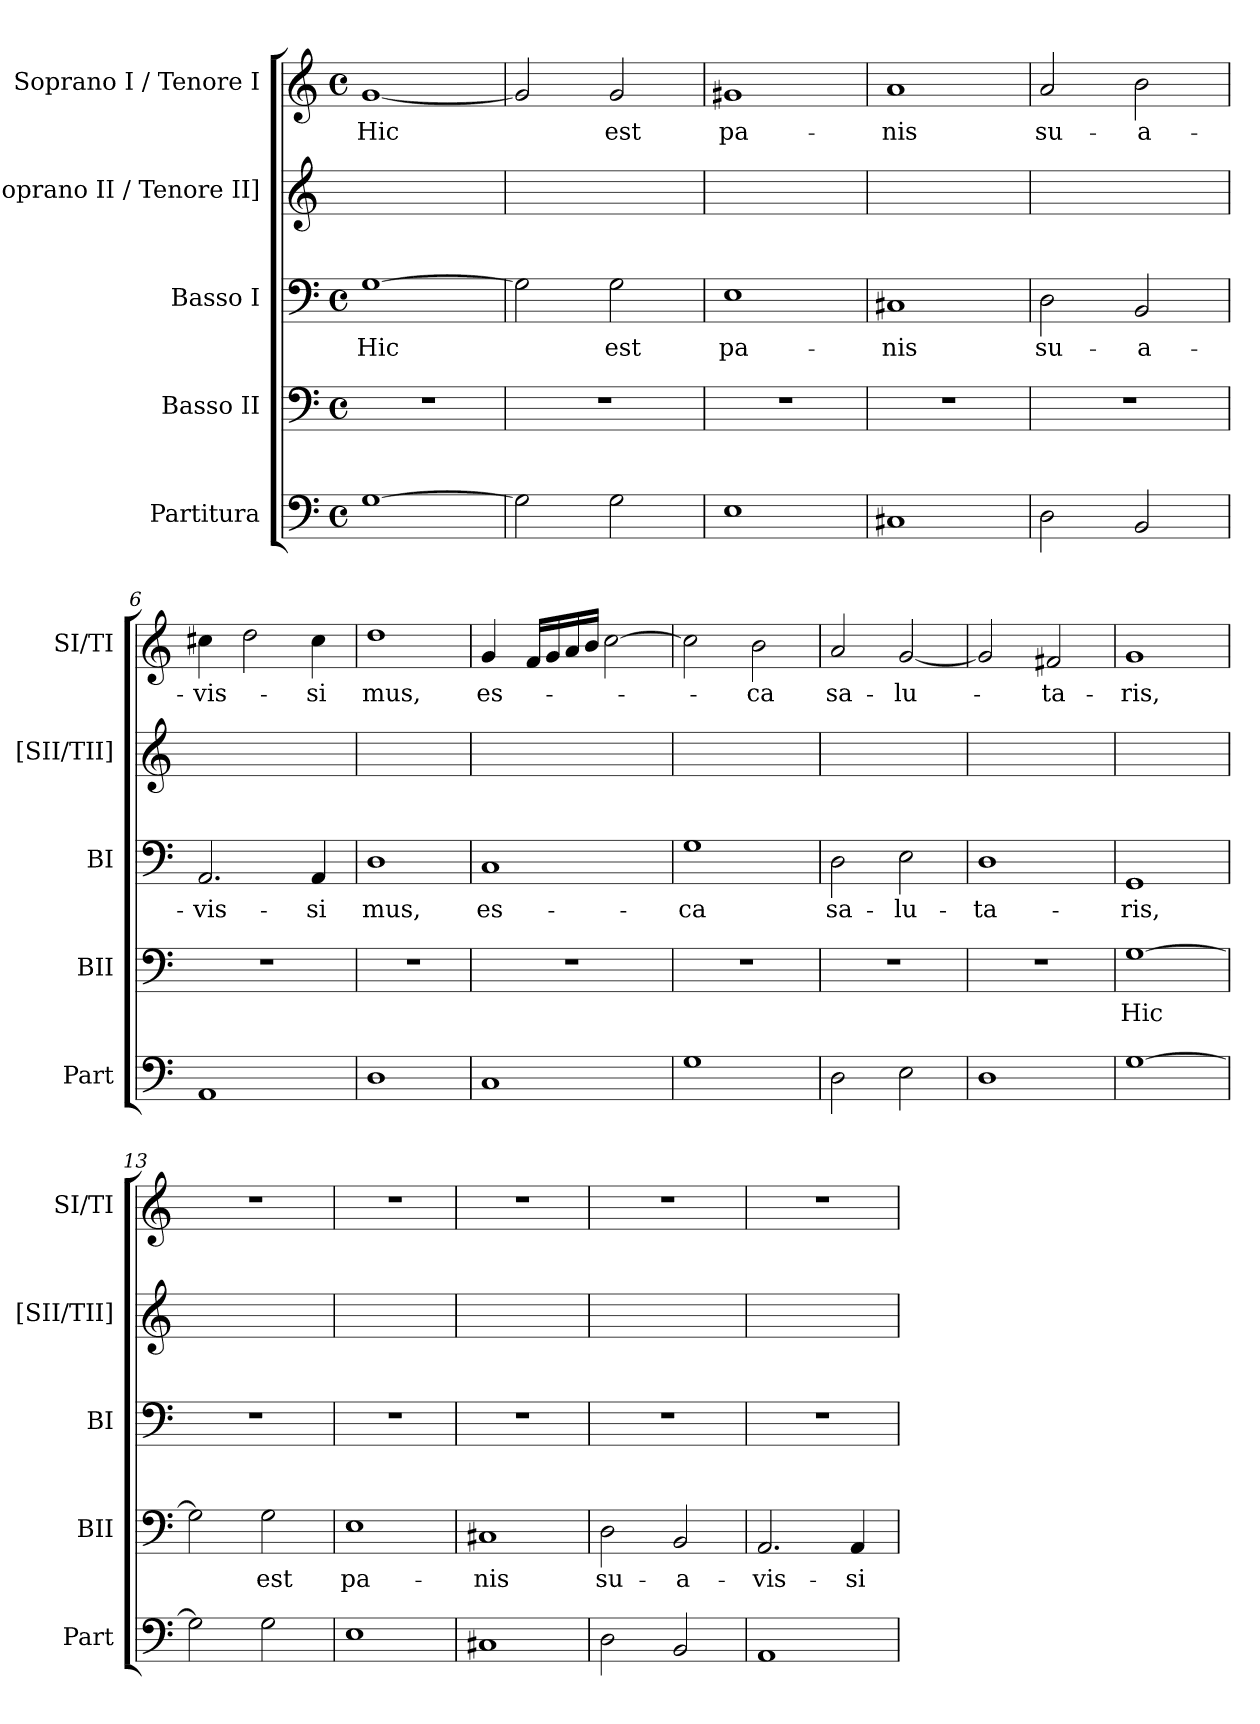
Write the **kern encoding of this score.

**kern	**kern	**text	**kern	**text	**kern	**kern	**text
*part5	*part4	*part4	*part3	*part3	*part2	*part1	*part1
*staff5	*staff4	*staff4	*staff3	*staff3	*staff2	*staff1	*staff1
*I"Partitura	*I"Basso II	*	*I"Basso I	*	*I"[Soprano II / Tenore II]	*I"Soprano I / Tenore I	*
*I'Part	*I'BII	*	*I'BI	*	*I'[SII/TII]	*I'SI/TI	*
*clefF4	*clefF4	*	*clefF4	*	*clefG2	*clefG2	*
*k[]	*k[]	*	*k[]	*	*k[]	*k[]	*
*M4/4	*M4/4	*	*M4/4	*	*	*M4/4	*
*met(c)	*met(c)	*	*met(c)	*	*	*met(c)	*
=1	=1	=1	=1	=1	=1	=1	=1
!	!	!	!	!LO:LY:b	!	!	!LO:LY:b
[1G	1r	.	[1G	Hic	1ryy	[1g	Hic
=2	=2	=2	=2	=2	=2	=2	=2
2G\]	1r	.	2G\]	.	1ryy	2g/]	.
!	!	!	!	!LO:LY:b	!	!	!LO:LY:b
2G\	.	.	2G\	est	.	2g/	est
=3	=3	=3	=3	=3	=3	=3	=3
!	!	!	!	!LO:LY:b	!	!	!LO:LY:b
1E	1r	.	1E	pa-	1ryy	1g#X	pa-
=4	=4	=4	=4	=4	=4	=4	=4
!	!	!	!	!LO:LY:b	!	!	!LO:LY:b
1C#X	1r	.	1C#X	-nis	1ryy	1a	-nis
=5	=5	=5	=5	=5	=5	=5	=5
!	!	!	!	!LO:LY:b	!	!	!LO:LY:b
2D\	1r	.	2D\	su-	1ryy	2a/	su-
!	!	!	!	!LO:LY:b	!	!	!LO:LY:b
2BB/	.	.	2BB/	-a-	.	2b\	-a-
=6	=6	=6	=6	=6	=6	=6	=6
!	!	!	!	!LO:LY:b	!	!	!LO:LY:b
1AA	1r	.	2.AA/	-vis-	1ryy	4cc#X\	-vis-
.	.	.	.	.	.	2dd\	.
!	!	!	!	!LO:LY:b	!	!	!LO:LY:b
.	.	.	4AA/	-si	.	4cc#\	-si
=7	=7	=7	=7	=7	=7	=7	=7
!	!	!	!	!LO:LY:b	!	!	!LO:LY:b
1D	1r	.	1D	mus,	1ryy	1dd	mus,
=8	=8	=8	=8	=8	=8	=8	=8
!	!	!	!	!LO:LY:b	!	!	!LO:LY:b
1C	1r	.	1C	es-	1ryy	4g/	es-
.	.	.	.	.	.	16f/LL	.
.	.	.	.	.	.	16g/	.
.	.	.	.	.	.	16a/	.
.	.	.	.	.	.	16b/JJ	.
.	.	.	.	.	.	[2cc\	.
=9	=9	=9	=9	=9	=9	=9	=9
!	!	!	!	!LO:LY:b	!	!	!
1G	1r	.	1G	-ca	1ryy	2cc\]	.
!	!	!	!	!	!	!	!LO:LY:b
.	.	.	.	.	.	2b\	-ca
=10	=10	=10	=10	=10	=10	=10	=10
!	!	!	!	!LO:LY:b	!	!	!LO:LY:b
2D\	1r	.	2D\	sa-	1ryy	2a/	sa-
!	!	!	!	!LO:LY:b	!	!	!LO:LY:b
2E\	.	.	2E\	-lu-	.	[2g/	-lu-
=11	=11	=11	=11	=11	=11	=11	=11
!	!	!	!	!LO:LY:b	!	!	!
1D	1r	.	1D	-ta-	1ryy	2g/]	.
!	!	!	!	!	!	!	!LO:LY:b
.	.	.	.	.	.	2f#X/	-ta-
=12	=12	=12	=12	=12	=12	=12	=12
!	!	!LO:LY:b	!	!LO:LY:b	!	!	!LO:LY:b
[1G	[1G	Hic	1GG	-ris,	1ryy	1g	-ris,
=13	=13	=13	=13	=13	=13	=13	=13
2G\]	2G\]	.	1r	.	1ryy	1r	.
!	!	!LO:LY:b	!	!	!	!	!
2G\	2G\	est	.	.	.	.	.
=14	=14	=14	=14	=14	=14	=14	=14
!	!	!LO:LY:b	!	!	!	!	!
1E	1E	pa-	1r	.	1ryy	1r	.
=15	=15	=15	=15	=15	=15	=15	=15
!	!	!LO:LY:b	!	!	!	!	!
1C#X	1C#X	-nis	1r	.	1ryy	1r	.
=16	=16	=16	=16	=16	=16	=16	=16
!	!	!LO:LY:b	!	!	!	!	!
2D\	2D\	su-	1r	.	1ryy	1r	.
!	!	!LO:LY:b	!	!	!	!	!
2BB/	2BB/	-a-	.	.	.	.	.
=17	=17	=17	=17	=17	=17	=17	=17
!	!	!LO:LY:b	!	!	!	!	!
1AA	2.AA/	-vis-	1r	.	1ryy	1r	.
!	!	!LO:LY:b	!	!	!	!	!
.	4AA/	-si	.	.	.	.	.
=	=	=	=	=	=	=	=
*-	*-	*-	*-	*-	*-	*-	*-
